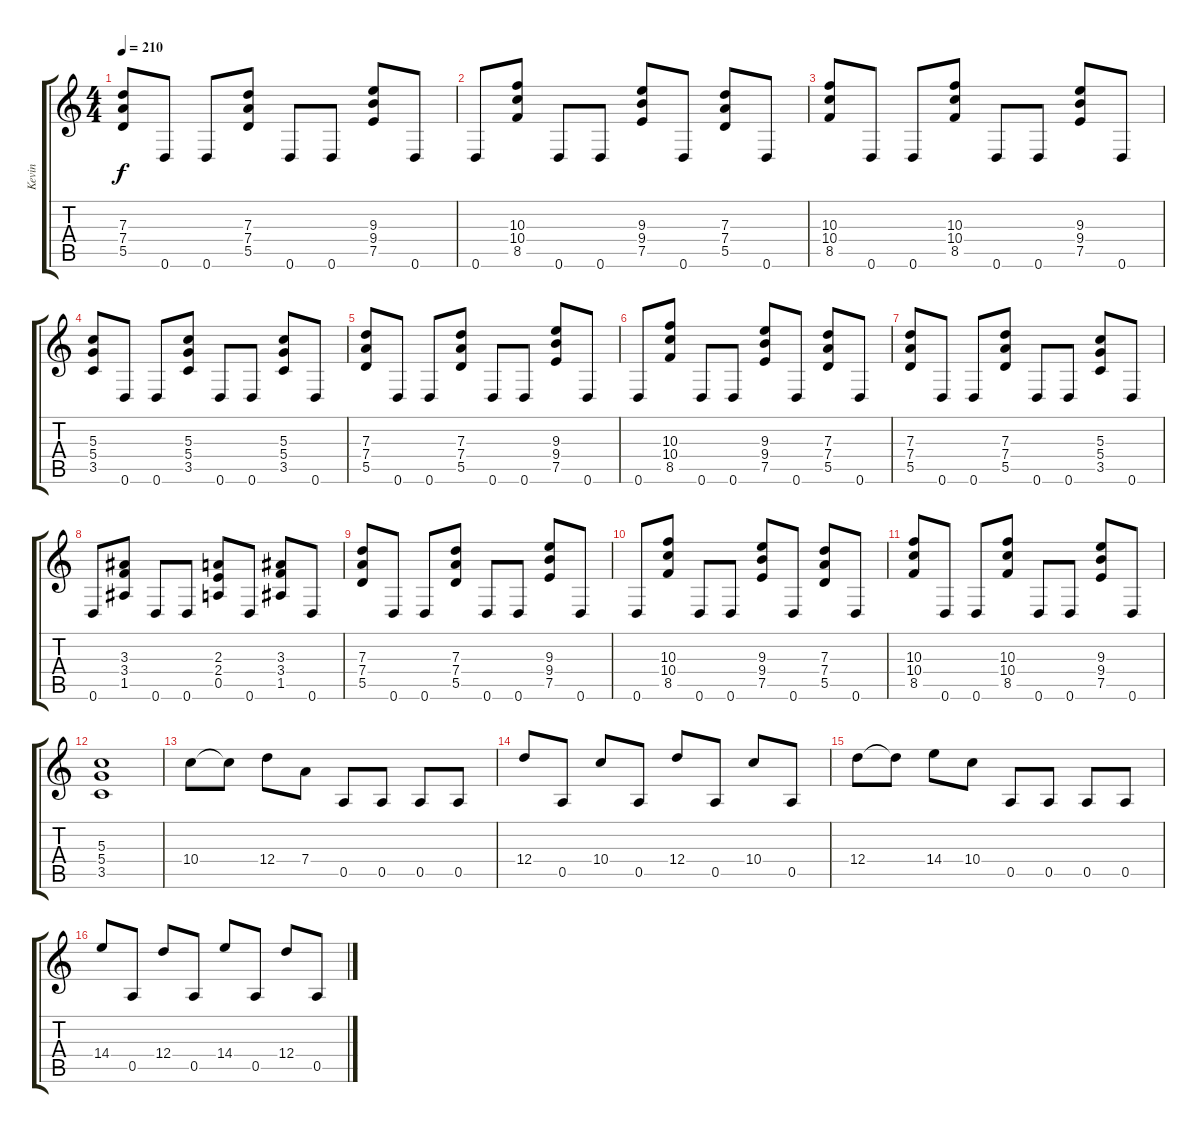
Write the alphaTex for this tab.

\track ("Kevin" "Kevin") {instrument distortionguitar}
\staff {score tabs}
\tuning (E4 B3 G3 D3 A2 D2) {hide}
\ts (4 4)
\tempo 210
\clef g2
\ks c
(7.3 7.4 5.5).8{dy f} 0.6.8 0.6.8 (7.3 7.4 5.5).8 0.6.8 0.6.8 (9.3 9.4 7.5).8 0.6.8 |
0.6.8 (10.3 10.4 8.5).8 0.6.8 0.6.8 (9.3 9.4 7.5).8 0.6.8 (7.3 7.4 5.5).8 0.6.8 |
(10.3 10.4 8.5).8 0.6.8 0.6.8 (10.3 10.4 8.5).8 0.6.8 0.6.8 (9.3 9.4 7.5).8 0.6.8 |
(5.3 5.4 3.5).8 0.6.8 0.6.8 (5.3 5.4 3.5).8 0.6.8 0.6.8 (5.3 5.4 3.5).8 0.6.8 |
(7.3 7.4 5.5).8 0.6.8 0.6.8 (7.3 7.4 5.5).8 0.6.8 0.6.8 (9.3 9.4 7.5).8 0.6.8 |
0.6.8 (10.3 10.4 8.5).8 0.6.8 0.6.8 (9.3 9.4 7.5).8 0.6.8 (7.3 7.4 5.5).8 0.6.8 |
(7.3 7.4 5.5).8 0.6.8 0.6.8 (7.3 7.4 5.5).8 0.6.8 0.6.8 (5.3 5.4 3.5).8 0.6.8 |
0.6.8 (3.3 3.4 1.5).8 0.6.8 0.6.8 (2.3 2.4 0.5).8 0.6.8 (3.3 3.4 1.5).8 0.6.8 |
(7.3 7.4 5.5).8 0.6.8 0.6.8 (7.3 7.4 5.5).8 0.6.8 0.6.8 (9.3 9.4 7.5).8 0.6.8 |
0.6.8 (10.3 10.4 8.5).8 0.6.8 0.6.8 (9.3 9.4 7.5).8 0.6.8 (7.3 7.4 5.5).8 0.6.8 |
(10.3 10.4 8.5).8 0.6.8 0.6.8 (10.3 10.4 8.5).8 0.6.8 0.6.8 (9.3 9.4 7.5).8 0.6.8 |
(5.3 5.4 3.5).1 |
10.4.8 10.4{t}.8 12.4.8 7.4.8 0.5.8 0.5.8 0.5.8 0.5.8 |
12.4.8 0.5.8 10.4.8 0.5.8 12.4.8 0.5.8 10.4.8 0.5.8 |
12.4.8 12.4{t}.8 14.4.8 10.4.8 0.5.8 0.5.8 0.5.8 0.5.8 |
14.4.8 0.5.8 12.4.8 0.5.8 14.4.8 0.5.8 12.4.8 0.5.8
